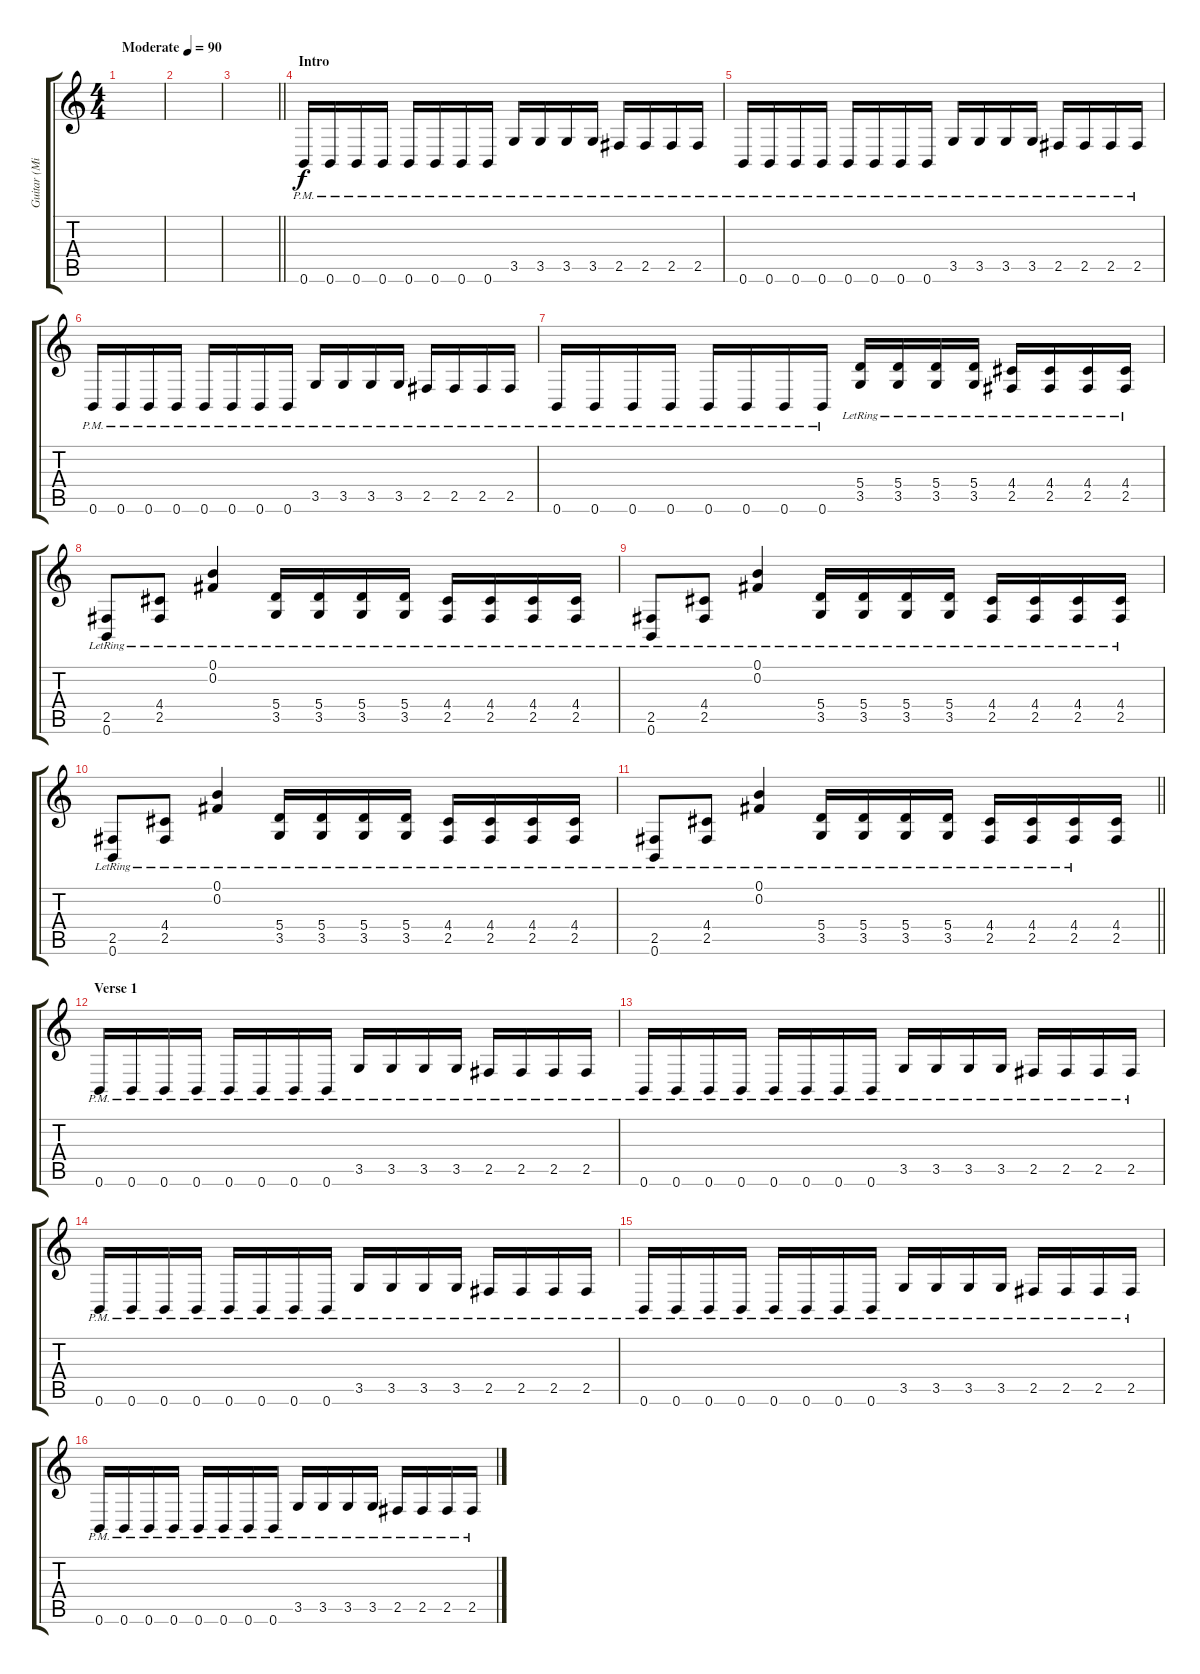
\track ("Guitar (Mike Sarkisyan)" "Guitar (Mi") {instrument overdrivenguitar}
\staff {score tabs}
\tuning (B3 Gb3 D3 A2 E2 B1) {hide}
\ts (4 4)
\tempo (90 "Moderate")
\clef g2
\ks c
|
|
\barLineRight lightlight
|
\section ("" "Intro")
0.6{pm}.16 0.6{pm}.16 0.6{pm}.16 0.6{pm}.16 0.6{pm}.16 0.6{pm}.16 0.6{pm}.16 0.6{pm}.16 3.5{pm}.16 3.5{pm}.16 3.5{pm}.16 3.5{pm}.16 2.5{pm}.16 2.5{pm}.16 2.5{pm}.16 2.5{pm}.16 |
0.6{pm}.16 0.6{pm}.16 0.6{pm}.16 0.6{pm}.16 0.6{pm}.16 0.6{pm}.16 0.6{pm}.16 0.6{pm}.16 3.5{pm}.16 3.5{pm}.16 3.5{pm}.16 3.5{pm}.16 2.5{pm}.16 2.5{pm}.16 2.5{pm}.16 2.5{pm}.16 |
0.6{pm}.16 0.6{pm}.16 0.6{pm}.16 0.6{pm}.16 0.6{pm}.16 0.6{pm}.16 0.6{pm}.16 0.6{pm}.16 3.5{pm}.16 3.5{pm}.16 3.5{pm}.16 3.5{pm}.16 2.5{pm}.16 2.5{pm}.16 2.5{pm}.16 2.5{pm}.16 |
0.6{pm}.16 0.6{pm}.16 0.6{pm}.16 0.6{pm}.16 0.6{pm}.16 0.6{pm}.16 0.6{pm}.16 0.6{pm}.16 (5.4{lr} 3.5{lr}).16 (5.4{lr} 3.5{lr}).16 (5.4{lr} 3.5{lr}).16 (5.4{lr} 3.5{lr}).16 (4.4{lr} 2.5{lr}).16 (4.4{lr} 2.5{lr}).16 (4.4{lr} 2.5{lr}).16 (4.4{lr} 2.5{lr}).16 |
(2.5{lr} 0.6{lr}).8 (4.4 2.5{lr}).8 (0.1{lr} 0.2{lr}).4 (5.4{lr} 3.5{lr}).16 (5.4{lr} 3.5{lr}).16 (5.4{lr} 3.5{lr}).16 (5.4{lr} 3.5{lr}).16 (4.4{lr} 2.5{lr}).16 (4.4{lr} 2.5{lr}).16 (4.4{lr} 2.5{lr}).16 (4.4{lr} 2.5{lr}).16 |
(2.5{lr} 0.6{lr}).8 (4.4 2.5{lr}).8 (0.1{lr} 0.2{lr}).4 (5.4{lr} 3.5{lr}).16 (5.4{lr} 3.5{lr}).16 (5.4{lr} 3.5{lr}).16 (5.4{lr} 3.5{lr}).16 (4.4{lr} 2.5{lr}).16 (4.4{lr} 2.5{lr}).16 (4.4{lr} 2.5{lr}).16 (4.4{lr} 2.5{lr}).16 |
(2.5{lr} 0.6{lr}).8 (4.4 2.5{lr}).8 (0.1{lr} 0.2{lr}).4 (5.4{lr} 3.5{lr}).16 (5.4{lr} 3.5{lr}).16 (5.4{lr} 3.5{lr}).16 (5.4{lr} 3.5{lr}).16 (4.4{lr} 2.5{lr}).16 (4.4{lr} 2.5{lr}).16 (4.4{lr} 2.5{lr}).16 (4.4{lr} 2.5{lr}).16 |
\barLineRight lightlight
(2.5{lr} 0.6{lr}).8 (4.4 2.5{lr}).8 (0.1{lr} 0.2{lr}).4 (5.4{lr} 3.5{lr}).16 (5.4{lr} 3.5{lr}).16 (5.4{lr} 3.5{lr}).16 (5.4{lr} 3.5{lr}).16 (4.4{lr} 2.5{lr}).16 (4.4{lr} 2.5{lr}).16 (4.4{lr} 2.5{lr}).16 (4.4 2.5).16 |
\section ("" "Verse 1")
0.6{pm}.16 0.6{pm}.16 0.6{pm}.16 0.6{pm}.16 0.6{pm}.16 0.6{pm}.16 0.6{pm}.16 0.6{pm}.16 3.5{pm}.16 3.5{pm}.16 3.5{pm}.16 3.5{pm}.16 2.5{pm}.16 2.5{pm}.16 2.5{pm}.16 2.5{pm}.16 |
0.6{pm}.16 0.6{pm}.16 0.6{pm}.16 0.6{pm}.16 0.6{pm}.16 0.6{pm}.16 0.6{pm}.16 0.6{pm}.16 3.5{pm}.16 3.5{pm}.16 3.5{pm}.16 3.5{pm}.16 2.5{pm}.16 2.5{pm}.16 2.5{pm}.16 2.5{pm}.16 |
0.6{pm}.16 0.6{pm}.16 0.6{pm}.16 0.6{pm}.16 0.6{pm}.16 0.6{pm}.16 0.6{pm}.16 0.6{pm}.16 3.5{pm}.16 3.5{pm}.16 3.5{pm}.16 3.5{pm}.16 2.5{pm}.16 2.5{pm}.16 2.5{pm}.16 2.5{pm}.16 |
0.6{pm}.16 0.6{pm}.16 0.6{pm}.16 0.6{pm}.16 0.6{pm}.16 0.6{pm}.16 0.6{pm}.16 0.6{pm}.16 3.5{pm}.16 3.5{pm}.16 3.5{pm}.16 3.5{pm}.16 2.5{pm}.16 2.5{pm}.16 2.5{pm}.16 2.5{pm}.16 |
0.6{pm}.16 0.6{pm}.16 0.6{pm}.16 0.6{pm}.16 0.6{pm}.16 0.6{pm}.16 0.6{pm}.16 0.6{pm}.16 3.5{pm}.16 3.5{pm}.16 3.5{pm}.16 3.5{pm}.16 2.5{pm}.16 2.5{pm}.16 2.5{pm}.16 2.5{pm}.16
